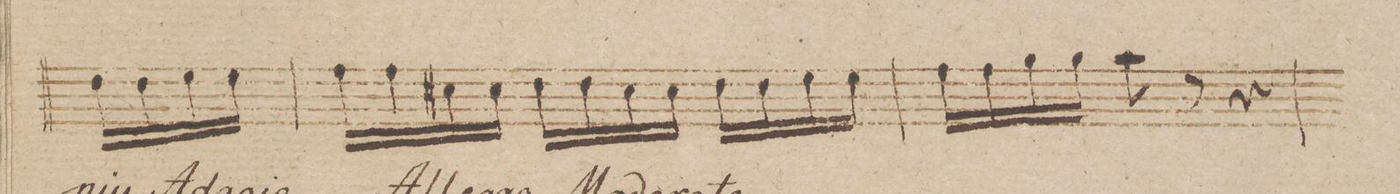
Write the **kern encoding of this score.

**kern	**dynam
*I"Violino 1mo	*
*clefG2	*
*k[b-]	*
*met(c|)	*
*M3/4	*
16dd\LL	.
16dd\	.
16ee\	.
16ee\JJ	.
=213	=213
16ff\LL	.
16ff\	.
16cc#X\	.
16cc#\JJ	.
16dd\LL	.
16dd\	.
16cc#\	.
16cc#\JJ	.
16dd\LL	.
16dd\	.
16ee\	.
16ee\JJ	.
=214	=214
16ff\LL	.
16ff\	.
16gg\	.
16gg\JJ	.
8aa\	.
8r	.
4r	.
=215	=215
*-	*-
